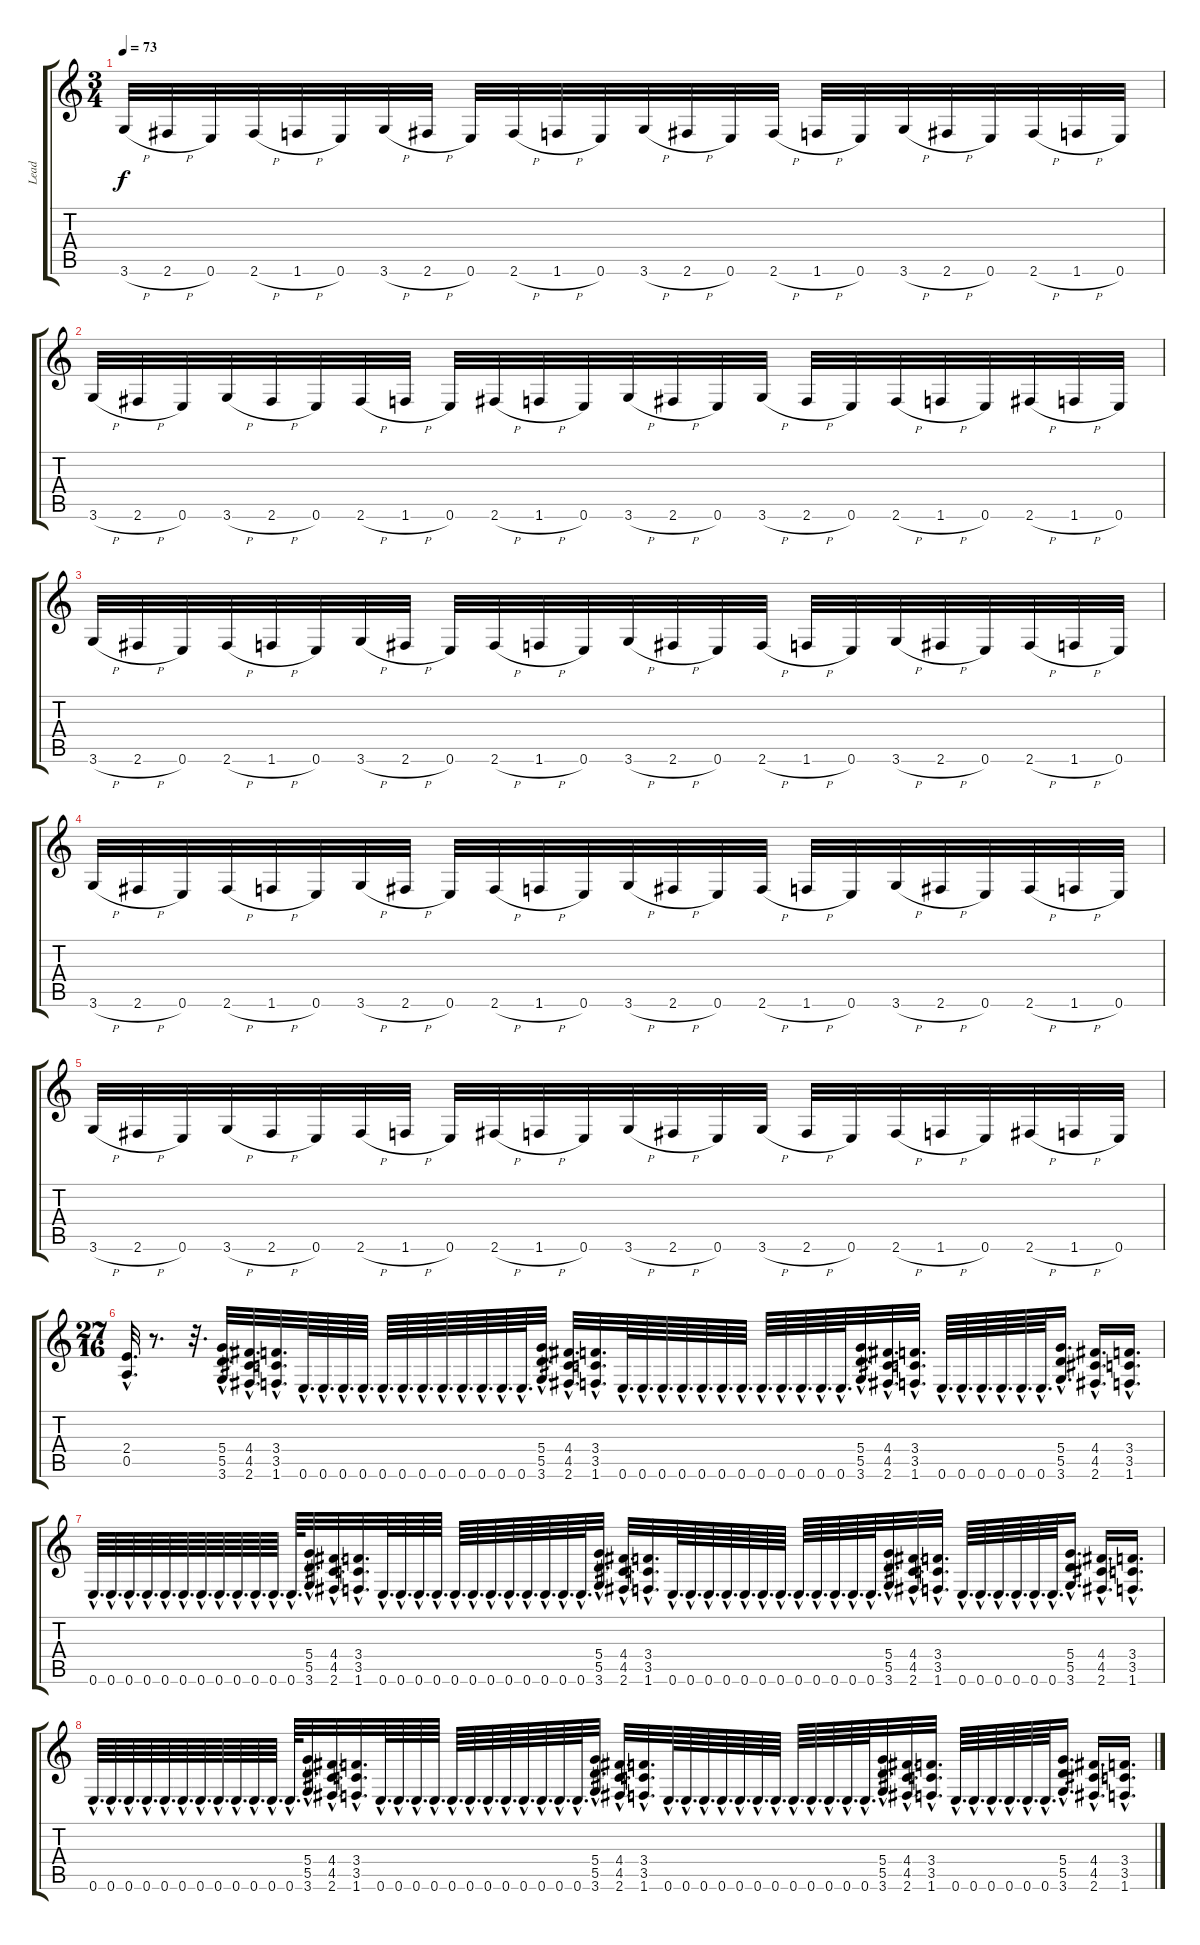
\track ("Lead" "Lead") {instrument distortionguitar}
\staff {score tabs}
\tuning (E4 B3 G3 D3 A2 E2) {hide}
\ts (3 4)
\tempo 73
\clef g2
\ks c
3.6{h}.32{dy f} 2.6{h}.32 0.6.32 2.6{h}.32 1.6{h}.32 0.6.32 3.6{h}.32 2.6{h}.32 0.6.32 2.6{h}.32 1.6{h}.32 0.6.32 3.6{h}.32 2.6{h}.32 0.6.32 2.6{h}.32 1.6{h}.32 0.6.32 3.6{h}.32 2.6{h}.32 0.6.32 2.6{h}.32 1.6{h}.32 0.6.32 |
3.6{h}.32 2.6{h}.32 0.6.32 3.6{h}.32 2.6{h}.32 0.6.32 2.6{h}.32 1.6{h}.32 0.6.32 2.6{h}.32 1.6{h}.32 0.6.32 3.6{h}.32 2.6{h}.32 0.6.32 3.6{h}.32 2.6{h}.32 0.6.32 2.6{h}.32 1.6{h}.32 0.6.32 2.6{h}.32 1.6{h}.32 0.6.32 |
3.6{h}.32 2.6{h}.32 0.6.32 2.6{h}.32 1.6{h}.32 0.6.32 3.6{h}.32 2.6{h}.32 0.6.32 2.6{h}.32 1.6{h}.32 0.6.32 3.6{h}.32 2.6{h}.32 0.6.32 2.6{h}.32 1.6{h}.32 0.6.32 3.6{h}.32 2.6{h}.32 0.6.32 2.6{h}.32 1.6{h}.32 0.6.32 |
3.6{h}.32 2.6{h}.32 0.6.32 2.6{h}.32 1.6{h}.32 0.6.32 3.6{h}.32 2.6{h}.32 0.6.32 2.6{h}.32 1.6{h}.32 0.6.32 3.6{h}.32 2.6{h}.32 0.6.32 2.6{h}.32 1.6{h}.32 0.6.32 3.6{h}.32 2.6{h}.32 0.6.32 2.6{h}.32 1.6{h}.32 0.6.32 |
3.6{h}.32 2.6{h}.32 0.6.32 3.6{h}.32 2.6{h}.32 0.6.32 2.6{h}.32 1.6{h}.32 0.6.32 2.6{h}.32 1.6{h}.32 0.6.32 3.6{h}.32 2.6{h}.32 0.6.32 3.6{h}.32 2.6{h}.32 0.6.32 2.6{h}.32 1.6{h}.32 0.6.32 2.6{h}.32 1.6{h}.32 0.6.32 |
\ts (27 16)
(2.4{hac} 0.5{hac}).32{d} r.8{d} r.32{d} (5.4{hac} 5.5{hac} 3.6{hac}).32{d} (4.4{hac} 4.5{hac} 2.6{hac}).32{d} (3.4{hac} 3.5{hac} 1.6{hac}).32{d} 0.6{hac}.64{d} 0.6{hac}.64{d} 0.6{hac}.64{d} 0.6{hac}.64{d} 0.6{hac}.64{d} 0.6{hac}.64{d} 0.6{hac}.64{d} 0.6{hac}.64{d} 0.6{hac}.64{d} 0.6{hac}.64{d} 0.6{hac}.64{d} 0.6{hac}.64{d} (5.4{hac} 5.5{hac} 3.6{hac}).32{d} (4.4{hac} 4.5{hac} 2.6{hac}).32{d} (3.4{hac} 3.5{hac} 1.6{hac}).32{d} 0.6{hac}.64{d} 0.6{hac}.64{d} 0.6{hac}.64{d} 0.6{hac}.64{d} 0.6{hac}.64{d} 0.6{hac}.64{d} 0.6{hac}.64{d} 0.6{hac}.64{d} 0.6{hac}.64{d} 0.6{hac}.64{d} 0.6{hac}.64{d} 0.6{hac}.64{d} (5.4{hac} 5.5{hac} 3.6{hac}).32{d} (4.4{hac} 4.5{hac} 2.6{hac}).32{d} (3.4{hac} 3.5{hac} 1.6{hac}).32{d} 0.6{hac}.64{d} 0.6{hac}.64{d} 0.6{hac}.64{d} 0.6{hac}.64{d} 0.6{hac}.64{d} 0.6{hac}.64{d} (5.4{hac} 5.5{hac} 3.6{hac}).16{d} (4.4{hac} 4.5{hac} 2.6{hac}).16{d} (3.4{hac} 3.5{hac} 1.6{hac}).16{d} |
0.6{hac}.64{d} 0.6{hac}.64{d} 0.6{hac}.64{d} 0.6{hac}.64{d} 0.6{hac}.64{d} 0.6{hac}.64{d} 0.6{hac}.64{d} 0.6{hac}.64{d} 0.6{hac}.64{d} 0.6{hac}.64{d} 0.6{hac}.64{d} 0.6{hac}.64{d} (5.4{hac} 5.5{hac} 3.6{hac}).32{d} (4.4{hac} 4.5{hac} 2.6{hac}).32{d} (3.4{hac} 3.5{hac} 1.6{hac}).32{d} 0.6{hac}.64{d} 0.6{hac}.64{d} 0.6{hac}.64{d} 0.6{hac}.64{d} 0.6{hac}.64{d} 0.6{hac}.64{d} 0.6{hac}.64{d} 0.6{hac}.64{d} 0.6{hac}.64{d} 0.6{hac}.64{d} 0.6{hac}.64{d} 0.6{hac}.64{d} (5.4{hac} 5.5{hac} 3.6{hac}).32{d} (4.4{hac} 4.5{hac} 2.6{hac}).32{d} (3.4{hac} 3.5{hac} 1.6{hac}).32{d} 0.6{hac}.64{d} 0.6{hac}.64{d} 0.6{hac}.64{d} 0.6{hac}.64{d} 0.6{hac}.64{d} 0.6{hac}.64{d} 0.6{hac}.64{d} 0.6{hac}.64{d} 0.6{hac}.64{d} 0.6{hac}.64{d} 0.6{hac}.64{d} 0.6{hac}.64{d} (5.4{hac} 5.5{hac} 3.6{hac}).32{d} (4.4{hac} 4.5{hac} 2.6{hac}).32{d} (3.4{hac} 3.5{hac} 1.6{hac}).32{d} 0.6{hac}.64{d} 0.6{hac}.64{d} 0.6{hac}.64{d} 0.6{hac}.64{d} 0.6{hac}.64{d} 0.6{hac}.64{d} (5.4{hac} 5.5{hac} 3.6{hac}).16{d} (4.4{hac} 4.5{hac} 2.6{hac}).16{d} (3.4{hac} 3.5{hac} 1.6{hac}).16{d} |
0.6{hac}.64{d} 0.6{hac}.64{d} 0.6{hac}.64{d} 0.6{hac}.64{d} 0.6{hac}.64{d} 0.6{hac}.64{d} 0.6{hac}.64{d} 0.6{hac}.64{d} 0.6{hac}.64{d} 0.6{hac}.64{d} 0.6{hac}.64{d} 0.6{hac}.64{d} (5.4{hac} 5.5{hac} 3.6{hac}).32{d} (4.4{hac} 4.5{hac} 2.6{hac}).32{d} (3.4{hac} 3.5{hac} 1.6{hac}).32{d} 0.6{hac}.64{d} 0.6{hac}.64{d} 0.6{hac}.64{d} 0.6{hac}.64{d} 0.6{hac}.64{d} 0.6{hac}.64{d} 0.6{hac}.64{d} 0.6{hac}.64{d} 0.6{hac}.64{d} 0.6{hac}.64{d} 0.6{hac}.64{d} 0.6{hac}.64{d} (5.4{hac} 5.5{hac} 3.6{hac}).32{d} (4.4{hac} 4.5{hac} 2.6{hac}).32{d} (3.4{hac} 3.5{hac} 1.6{hac}).32{d} 0.6{hac}.64{d} 0.6{hac}.64{d} 0.6{hac}.64{d} 0.6{hac}.64{d} 0.6{hac}.64{d} 0.6{hac}.64{d} 0.6{hac}.64{d} 0.6{hac}.64{d} 0.6{hac}.64{d} 0.6{hac}.64{d} 0.6{hac}.64{d} 0.6{hac}.64{d} (5.4{hac} 5.5{hac} 3.6{hac}).32{d} (4.4{hac} 4.5{hac} 2.6{hac}).32{d} (3.4{hac} 3.5{hac} 1.6{hac}).32{d} 0.6{hac}.64{d} 0.6{hac}.64{d} 0.6{hac}.64{d} 0.6{hac}.64{d} 0.6{hac}.64{d} 0.6{hac}.64{d} (5.4{hac} 5.5{hac} 3.6{hac}).16{d} (4.4{hac} 4.5{hac} 2.6{hac}).16{d} (3.4{hac} 3.5{hac} 1.6{hac}).16{d}
